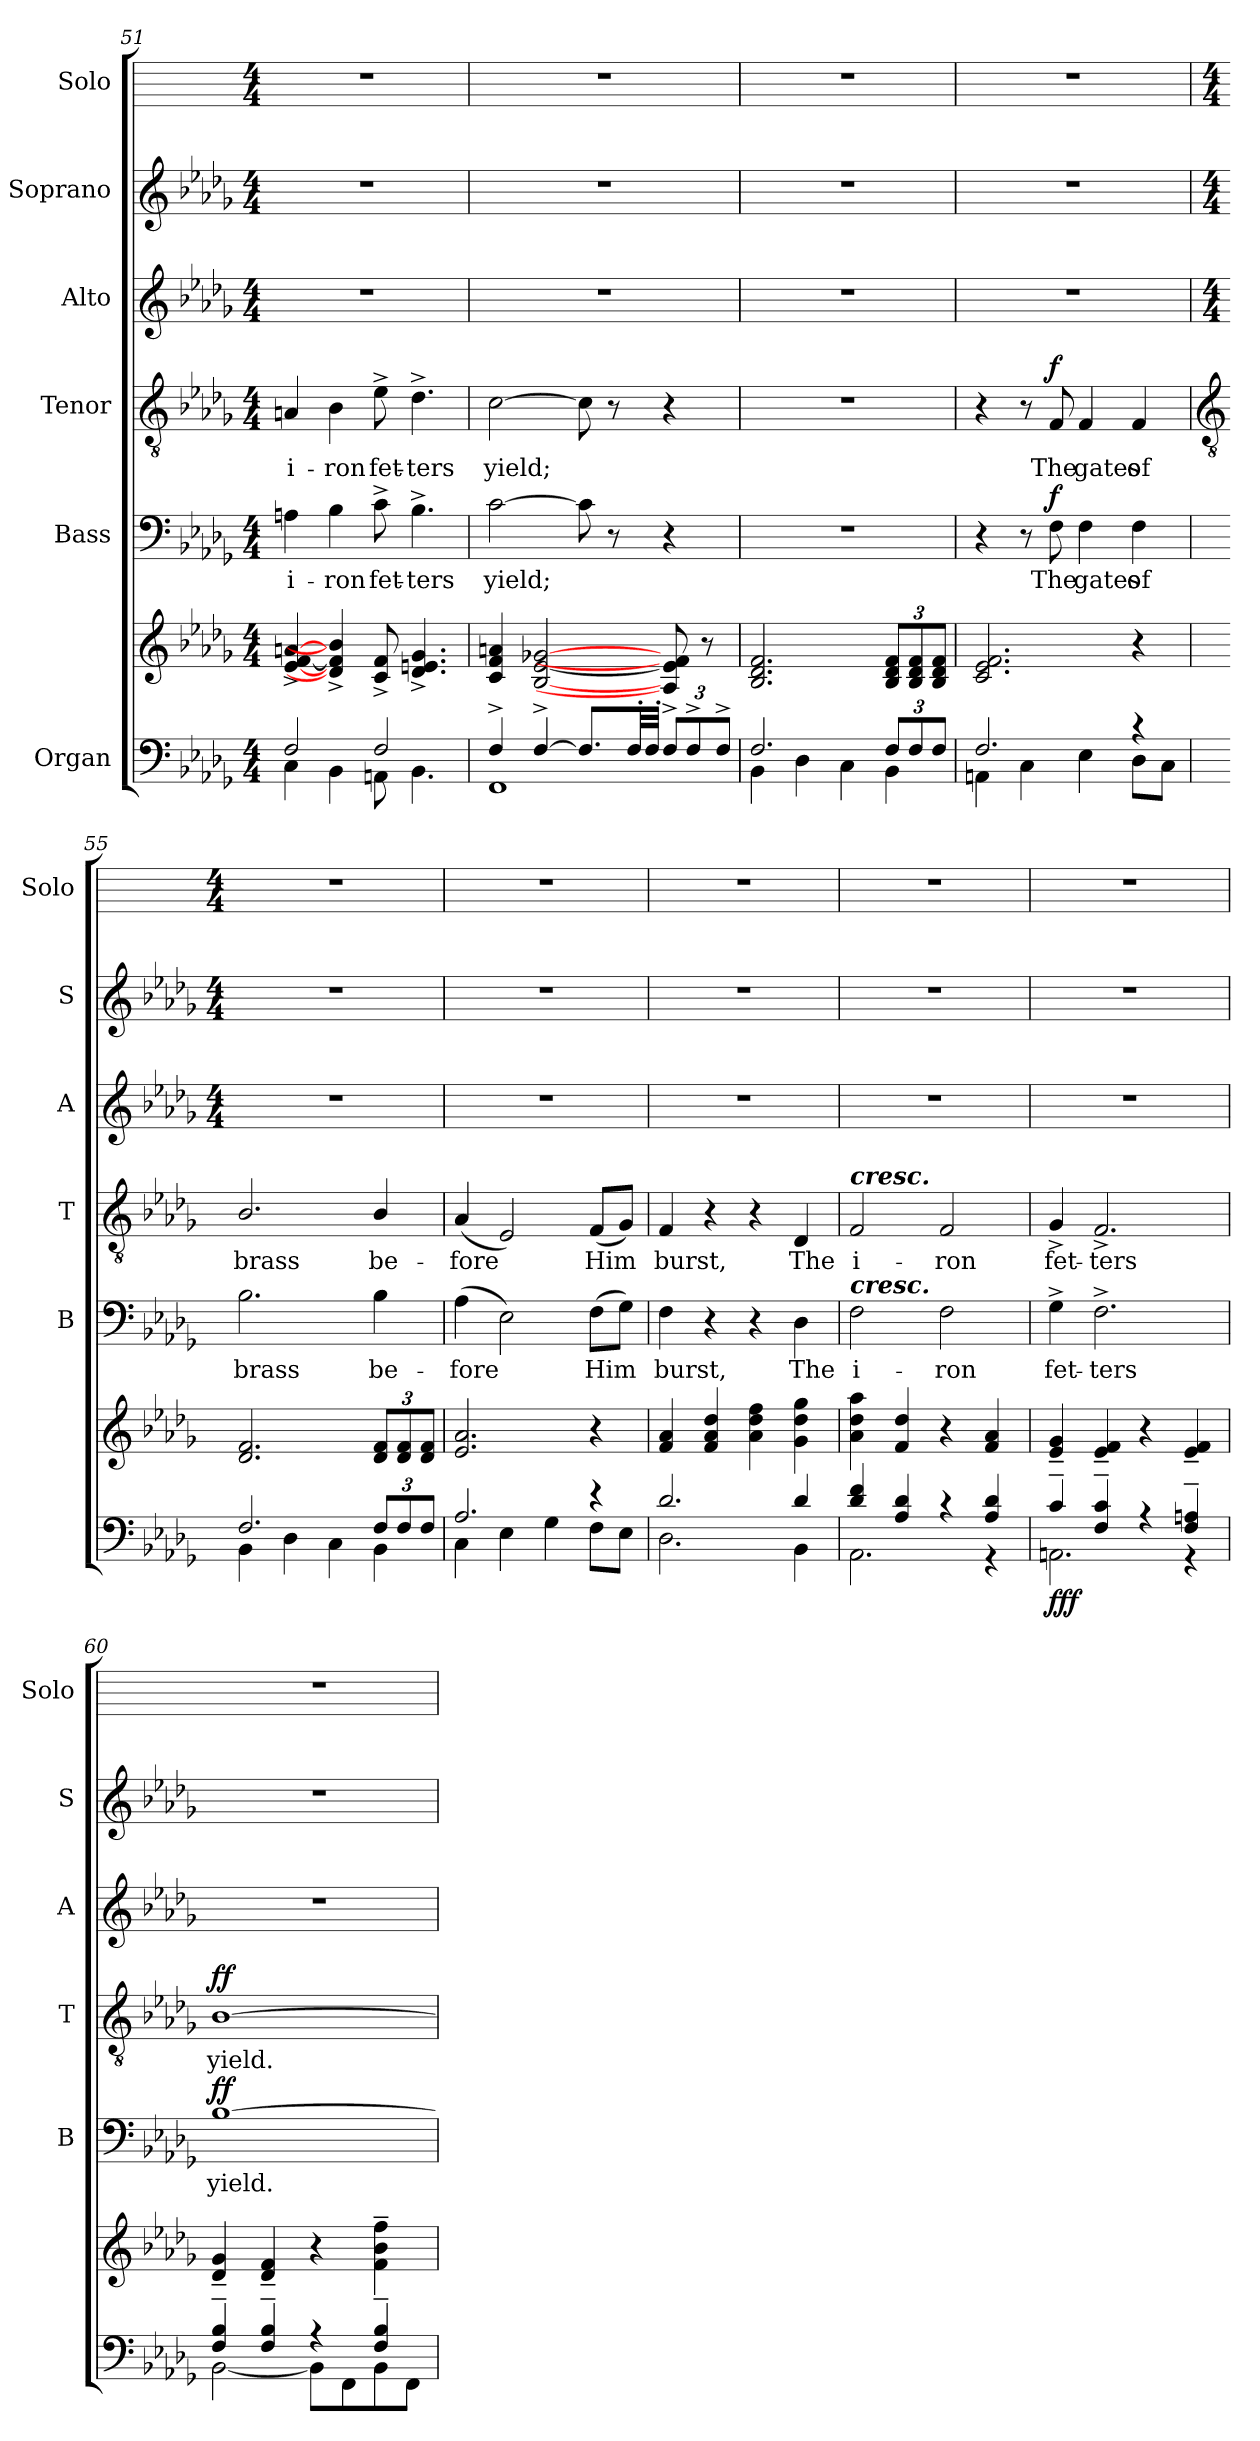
**kern	**kern	**dynam	**kern	**text	**dynam	**kern	**text	**dynam	**kern	**kern	**kern
*part6	*part6	*part6	*part5	*part5	*part5	*part4	*part4	*part4	*part3	*part2	*part1
*staff7	*staff6	*staff6/7	*staff5	*staff5	*staff5	*staff4	*staff4	*staff4	*staff3	*staff2	*staff1
*I"Organ	*	*	*I"Bass	*	*	*I"Tenor	*	*	*I"Alto	*I"Soprano	*I"Solo
*	*	*	*I'B	*	*	*I'T	*	*	*I'A	*I'S	*I'Solo
*clefF4	*clefG2	*	*clefF4	*	*	*clefGv2	*	*	*clefG2	*clefG2	*
*k[b-e-a-d-g-]	*k[b-e-a-d-g-]	*	*k[b-e-a-d-g-]	*	*	*k[b-e-a-d-g-]	*	*	*k[b-e-a-d-g-]	*k[b-e-a-d-g-]	*
*D-:	*D-:	*	*D-:	*	*	*D-:	*	*	*D-:	*D-:	*
*M4/4	*M4/4	*	*M4/4	*	*	*M4/4	*	*	*M4/4	*M4/4	*M4/4
=51	=51	=51	=51	=51	=51	=51	=51	=51	=51	=51	=51
*^	*	*	*	*	*	*	*	*	*	*	*
!	!	!	!	!	!LO:LY:b	!	!	!LO:LY:b	!	!	!	!
2F/	4C\	[4e-^ [4f^ [4an^	.	4An	i-	.	4An	i-	.	1r	1r	1r
!	!	!	!	!	!LO:LY:b	!	!	!LO:LY:b	!	!	!	!
.	4BB-\	4d-]^ 4f]^ 4b-]^	.	4B-	-ron	.	4B-	-ron	.	.	.	.
!	!	!	!	!	!LO:LY:b	!	!	!LO:LY:b	!	!	!	!
2F/	8AAn\	8c^ 8f^	.	8c^	fet-	.	8e-^	fet-	.	.	.	.
!	!	!	!	!	!LO:LY:b	!	!	!LO:LY:b	!	!	!	!
.	4.BB-\	4.d-^ 4.en^ 4.g-^	.	4.B-^	-ters	.	4.d-^	-ters	.	.	.	.
=52	=52	=52	=52	=52	=52	=52	=52	=52	=52	=52	=52	=52
!	!	!	!	!	!LO:LY:b	!	!	!LO:LY:b	!	!	!	!
4F^/	1FF\	4c 4f 4an	.	[2c	yield;	.	[2c	yield;	.	1r	1r	1r
[4F^/	.	[2B- [2e- [2g-X	.	.	.	.	.	.	.	.	.	.
8.F/L]	.	.	.	8c]	.	.	8c]	.	.	.	.	.
.	.	.	.	8r	.	.	8r	.	.	.	.	.
32F'/LL	.	.	.	.	.	.	.	.	.	.	.	.
32F'/JJJ	.	.	.	.	.	.	.	.	.	.	.	.
12F^/L	.	8A] 8e-] 8f]	.	4r	.	.	4r	.	.	.	.	.
12F^/	.	.	.	.	.	.	.	.	.	.	.	.
.	.	8r	.	.	.	.	.	.	.	.	.	.
12F^/J	.	.	.	.	.	.	.	.	.	.	.	.
=53	=53	=53	=53	=53	=53	=53	=53	=53	=53	=53	=53	=53
2.F/	4BB-\	2.B- 2.d- 2.f	.	1r	.	.	1r	.	.	1r	1r	1r
.	4D-\	.	.	.	.	.	.	.	.	.	.	.
.	4C\	.	.	.	.	.	.	.	.	.	.	.
12F/L	4BB-\	12B- 12d- 12fL	.	.	.	.	.	.	.	.	.	.
12F/	.	12B- 12d- 12f	.	.	.	.	.	.	.	.	.	.
12F/J	.	12B- 12d- 12fJ	.	.	.	.	.	.	.	.	.	.
=54	=54	=54	=54	=54	=54	=54	=54	=54	=54	=54	=54	=54
2.F/	4AAn\	2.c 2.e- 2.f	.	4r	.	.	4r	.	.	1r	1r	1r
.	4C\	.	.	8r	.	.	8r	.	.	.	.	.
!	!	!	!	!	!LO:LY:b	!LO:DY:b	!	!LO:LY:b	!LO:DY:b	!	!	!
.	.	.	.	8F	The	f	8F	The	f	.	.	.
!	!	!	!	!	!LO:LY:b	!	!	!LO:LY:b	!	!	!	!
.	4E-\	.	.	4F	gates	.	4F	gates	.	.	.	.
!	!	!	!	!	!LO:LY:b	!	!	!LO:LY:b	!	!	!	!
4r	8D-\L	4r	.	4F	of	.	4F	of	.	.	.	.
.	8C\J	.	.	.	.	.	.	.	.	.	.	.
!!LO:LB:g=z
=55	=55	=55	=55	=55	=55	=55	=55	=55	=55	=55	=55	=55
*	*	*	*	*	*	*	*clefGv2	*	*	*	*	*
*	*	*	*	*	*	*	*	*	*	*M4/4	*M4/4	*M4/4
!	!	!	!	!	!LO:LY:b	!	!	!LO:LY:b	!	!	!	!
2.F/	4BB-\	2.d- 2.f	.	2.B-\	brass	.	2.B-/	brass	.	1r	1r	1r
.	4D-\	.	.	.	.	.	.	.	.	.	.	.
.	4C\	.	.	.	.	.	.	.	.	.	.	.
!	!	!	!	!	!LO:LY:b	!	!	!LO:LY:b	!	!	!	!
12F/L	4BB-\	12d- 12fL	.	4B-\	be-	.	4B-/	be-	.	.	.	.
12F/	.	12d- 12f	.	.	.	.	.	.	.	.	.	.
12F/J	.	12d- 12fJ	.	.	.	.	.	.	.	.	.	.
=56	=56	=56	=56	=56	=56	=56	=56	=56	=56	=56	=56	=56
!	!	!	!	!	!LO:LY:b	!	!	!LO:LY:b	!	!	!	!
2.A-/	4C\	2.e- 2.a-	.	(>4A-	-fore	.	(<4A-	-fore	.	1r	1r	1r
.	4E-\	.	.	2E-)	.	.	2E-)	.	.	.	.	.
.	4G-\	.	.	.	.	.	.	.	.	.	.	.
!	!	!	!	!	!LO:LY:b	!	!	!LO:LY:b	!	!	!	!
4r	8F\L	4r	.	(>8FL	Him	.	(<8FL	Him	.	.	.	.
.	8E-\J	.	.	8G-J)	.	.	8G-J)	.	.	.	.	.
=57	=57	=57	=57	=57	=57	=57	=57	=57	=57	=57	=57	=57
!	!	!	!	!	!LO:LY:b	!	!	!LO:LY:b	!	!	!	!
2.d-/	2.D-\	4f 4a-	.	4F	burst,	.	4F	burst,	.	1r	1r	1r
.	.	4f 4a- 4dd-	.	4r	.	.	4r	.	.	.	.	.
.	.	4a- 4dd- 4ff	.	4r	.	.	4r	.	.	.	.	.
!	!	!	!	!	!LO:LY:b	!	!	!LO:LY:b	!	!	!	!
4d-/	4BB-\	4g- 4dd- 4gg-	.	4D-	The	.	4D-	The	.	.	.	.
=58	=58	=58	=58	=58	=58	=58	=58	=58	=58	=58	=58	=58
!	!	!	!	!	!	!	!LO:TX:a:Bi:t=cresc.	!	!	!	!	!
!	!	!	!	!LO:TX:a:Bi:t=cresc.	!	!	!	!	!	!	!	!
!	!	!	!	!	!LO:LY:b	!	!	!LO:LY:b	!	!	!	!
4d-/ 4f/	2.AA-\	4a- 4dd- 4aa-	.	2F	i-	.	2F	i-	.	1r	1r	1r
4A-/ 4d-/	.	4f 4dd-	.	.	.	.	.	.	.	.	.	.
!	!	!	!	!	!LO:LY:b	!	!	!LO:LY:b	!	!	!	!
4r	.	4r	.	2F	-ron	.	2F	-ron	.	.	.	.
4A-/ 4d-/	4r	4f 4a-	.	.	.	.	.	.	.	.	.	.
=59	=59	=59	=59	=59	=59	=59	=59	=59	=59	=59	=59	=59
!	!	!	!LO:DY:b=2	!	!LO:LY:b	!	!	!LO:LY:b	!	!	!	!
!	!	!	!LO:DY:n=1:b=2	!	!	!	!	!	!	!	!	!
!	!	!	!LO:DY:n=2:b	!	!	!	!	!	!	!	!	!
4c~/	2.AAn\	4e-~ 4g-~	f f f	4G-^	fet-	.	4G-^	fet-	.	1r	1r	1r
!	!	!	!	!	!LO:LY:b	!	!	!LO:LY:b	!	!	!	!
4F/~ 4c/~	.	4e-~ 4f~	.	2.F^	-ters	.	2.F^	-ters	.	.	.	.
4r	.	4r	.	.	.	.	.	.	.	.	.	.
4F/~ 4An/~	4r	4e-~ 4f~	.	.	.	.	.	.	.	.	.	.
=60	=60	=60	=60	=60	=60	=60	=60	=60	=60	=60	=60	=60
!	!	!	!	!	!LO:LY:b	!LO:DY:b	!	!LO:LY:b	!LO:DY:b	!	!	!
4F/~ 4B-/~	[2BB-\	4d-~ 4g-~	.	[1B-	yield.	ff	[1B-	yield.	ff	1r	1r	1r
4F/~ 4B-/~	.	4d-~ 4f~	.	.	.	.	.	.	.	.	.	.
4r	8BB-\L]	4r	.	.	.	.	.	.	.	.	.	.
.	8FF\	.	.	.	.	.	.	.	.	.	.	.
4F/~ 4B-/~	8BB-\	4f~ 4b-~ 4ff~	.	.	.	.	.	.	.	.	.	.
.	8FF\J	.	.	.	.	.	.	.	.	.	.	.
*v	*v	*	*	*	*	*	*	*	*	*	*	*
=	=	=	=	=	=	=	=	=	=	=	=
*-	*-	*-	*-	*-	*-	*-	*-	*-	*-	*-	*-
